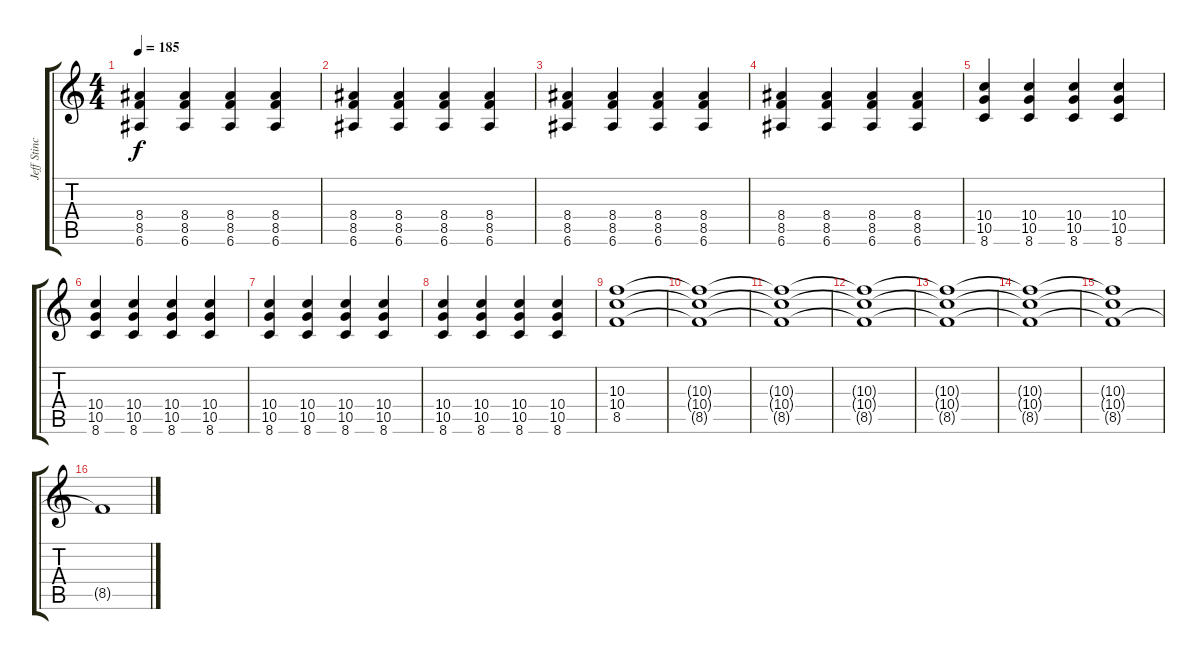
\track ("Jeff Stinco" "Jeff Stinc") {instrument distortionguitar}
\staff {score tabs}
\tuning (E4 B3 G3 D3 A2 E2) {hide}
\ts (4 4)
\tempo 185
\clef g2
\ks c
(8.4 8.5 6.6).4{dy f} (8.4 8.5 6.6).4 (8.4 8.5 6.6).4 (8.4 8.5 6.6).4 |
(8.4 8.5 6.6).4 (8.4 8.5 6.6).4 (8.4 8.5 6.6).4 (8.4 8.5 6.6).4 |
(8.4 8.5 6.6).4 (8.4 8.5 6.6).4 (8.4 8.5 6.6).4 (8.4 8.5 6.6).4 |
(8.4 8.5 6.6).4 (8.4 8.5 6.6).4 (8.4 8.5 6.6).4 (8.4 8.5 6.6).4 |
(10.4 10.5 8.6).4 (10.4 10.5 8.6).4 (10.4 10.5 8.6).4 (10.4 10.5 8.6).4 |
(10.4 10.5 8.6).4 (10.4 10.5 8.6).4 (10.4 10.5 8.6).4 (10.4 10.5 8.6).4 |
(10.4 10.5 8.6).4 (10.4 10.5 8.6).4 (10.4 10.5 8.6).4 (10.4 10.5 8.6).4 |
(10.4 10.5 8.6).4 (10.4 10.5 8.6).4 (10.4 10.5 8.6).4 (10.4 10.5 8.6).4 |
(10.3 10.4 8.5).1 |
(10.3{t} 10.4{t} 8.5{t}).1 |
(10.3{t} 10.4{t} 8.5{t}).1 |
(10.3{t} 10.4{t} 8.5{t}).1 |
(10.3{t} 10.4{t} 8.5{t}).1 |
(10.3{t} 10.4{t} 8.5{t}).1 |
(10.3{t} 10.4{t} 8.5{t}).1 |
8.5{t}.1
